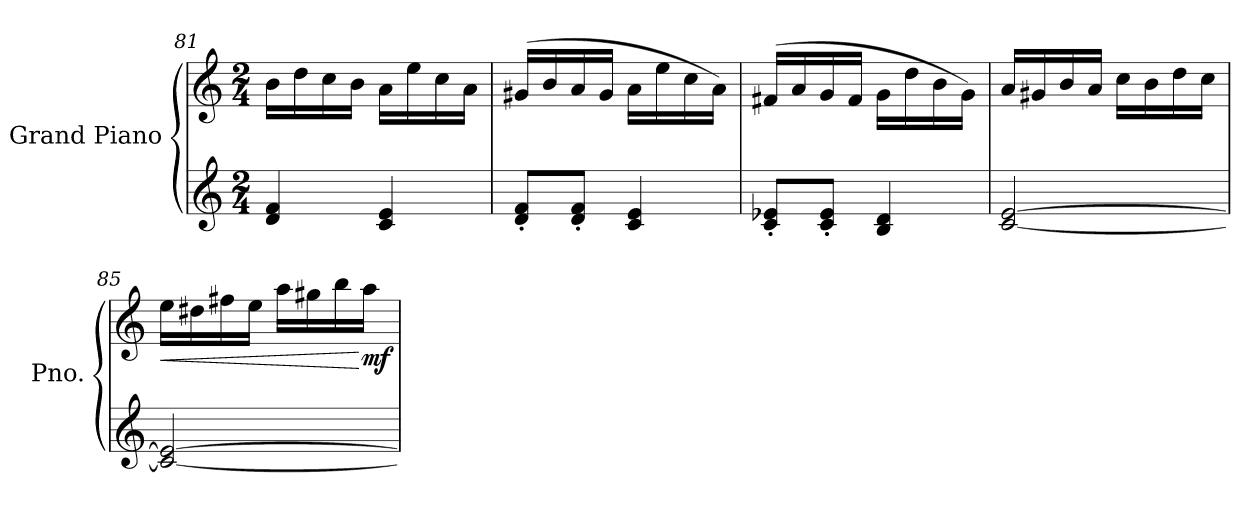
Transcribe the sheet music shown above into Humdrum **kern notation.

**kern	**kern	**dynam
*part1	*part1	*part1
*staff2	*staff1	*staff1/2
*I"Grand Piano	*	*
*I'Pno.	*	*
*clefG2	*clefG2	*
*k[]	*k[]	*
*M2/4	*M2/4	*
=81	=81	=81
4d/ 4f/	16b\LL	.
.	16dd\	.
.	16cc\	.
.	16b\JJ	.
4c/ 4e/	16a\LL	.
.	16ee\	.
.	16cc\	.
.	16a\JJ	.
!!LO:LB:g=z
=82	=82	=82
8d/' 8f/'L	(16g#X/LL	.
.	16b/	.
8d/' 8f/'J	16a/	.
.	16g#/JJ	.
4c/ 4e/	16a\LL	.
.	16ee\	.
.	16cc\	.
.	16a\JJ)	.
=83	=83	=83
8c/' 8e-X/'L	(16f#X/LL	.
.	16a/	.
8c/' 8e-/'J	16g/	.
.	16f#/JJ	.
4B/ 4d/	16g\LL	.
.	16dd\	.
.	16b\	.
.	16g\JJ)	.
=84	=84	=84
[2c/ [2e/	16a/LL	.
.	16g#X/	.
.	16b/	.
.	16a/JJ	.
.	16cc\LL	.
.	16b\	.
.	16dd\	.
.	16cc\JJ	.
=85	=85	=85
!	!	!LO:HP:b
2c/_ 2e/_	16ee\LL	<
.	16dd#X\	.
.	16ff#X\	.
.	16ee\JJ	.
.	16aa\LL	.
.	16gg#X\	.
.	16bb\	.
!	!	!LO:DY:n=1:b
.	16aa\JJ	[ mf
=	=	=
*-	*-	*-
